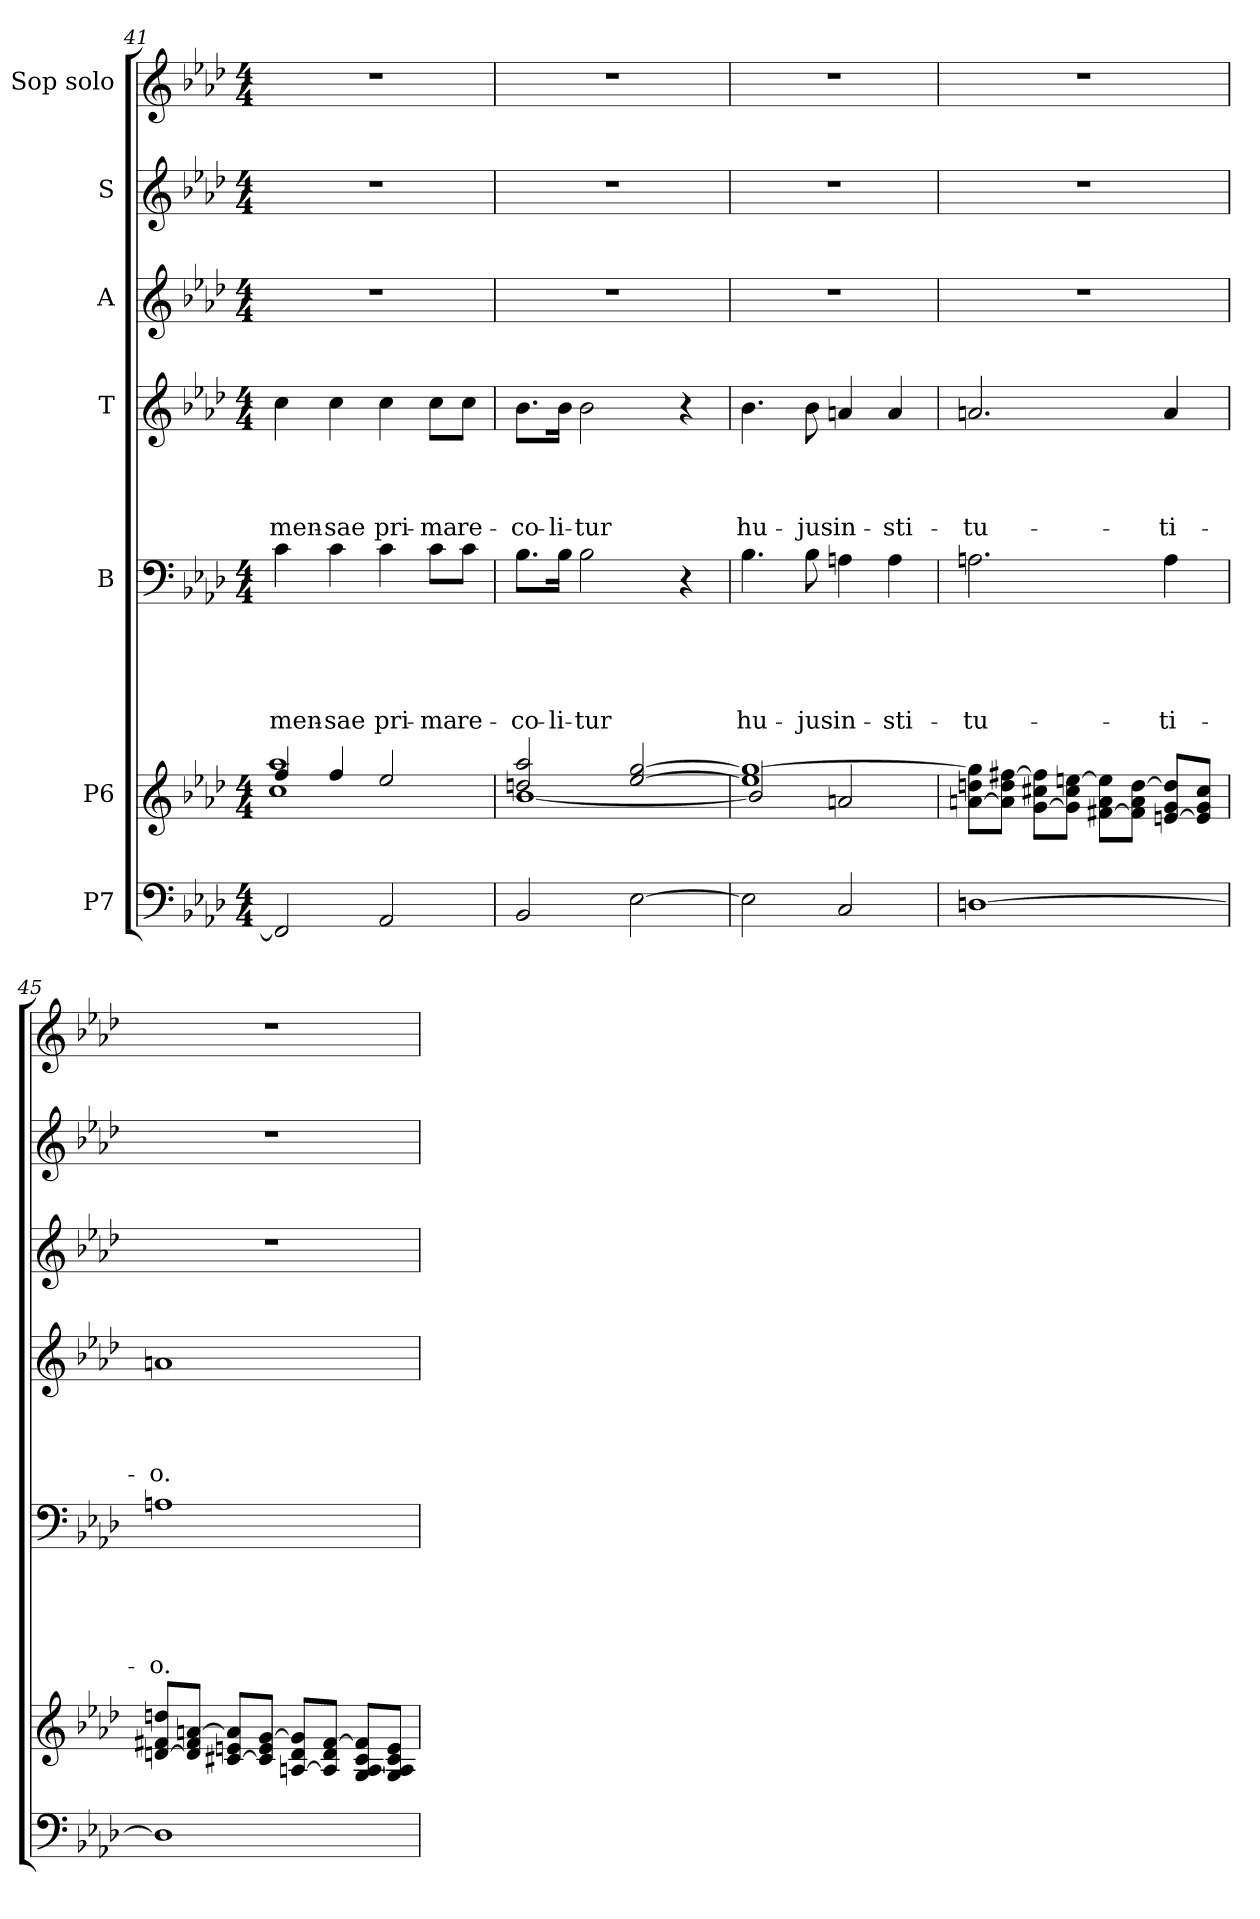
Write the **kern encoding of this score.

**kern	**kern	**kern	**text	**text	**text	**text	**text	**kern	**text	**text	**text	**text	**kern	**kern	**kern
*part7	*part6	*part5	*part5	*part5	*part5	*part5	*part5	*part4	*part4	*part4	*part4	*part4	*part3	*part2	*part1
*staff7	*staff6	*staff5	*staff5	*staff5	*staff5	*staff5	*staff5	*staff4	*staff4	*staff4	*staff4	*staff4	*staff3	*staff2	*staff1
*I"P7	*I"P6	*I"B	*	*	*	*	*	*I"T	*	*	*	*	*I"A	*I"S	*I"Sop solo
!!LO:PB:g=z
*clefF4	*clefG2	*clefF4	*	*	*	*	*	*clefG2	*	*	*	*	*clefG2	*clefG2	*clefG2
*k[b-e-a-d-]	*k[b-e-a-d-]	*k[b-e-a-d-]	*	*	*	*	*	*k[b-e-a-d-]	*	*	*	*	*k[b-e-a-d-]	*k[b-e-a-d-]	*k[b-e-a-d-]
*A-:	*A-:	*A-:	*	*	*	*	*	*A-:	*	*	*	*	*A-:	*A-:	*A-:
*M4/4	*M4/4	*M4/4	*	*	*	*	*	*M4/4	*	*	*	*	*M4/4	*M4/4	*M4/4
=41	=41	=41	=41	=41	=41	=41	=41	=41	=41	=41	=41	=41	=41	=41	=41
*^	*^	*	*	*	*	*	*	*	*	*	*	*	*	*	*
*	*	*	*^	*	*	*	*	*	*	*	*	*	*	*	*	*	*
!	!	!	!	!	!	!	!	!	!	!LO:LY:b	!	!	!	!	!LO:LY:b	!	!	!
2FF/]	1ryy	4ff/	1cc 1aa-	1ryy	4c\	.	.	.	.	men-	4cc\	.	.	.	men-	1r	1r	1r
!	!	!	!	!	!	!	!	!	!	!LO:LY:b	!	!	!	!	!LO:LY:b	!	!	!
.	.	4ff/	.	.	4c\	.	.	.	.	-sae	4cc\	.	.	.	-sae	.	.	.
!	!	!	!	!	!	!	!	!	!	!LO:LY:b	!	!	!	!	!LO:LY:b	!	!	!
2AA-/	.	2ee-/	.	.	4c\	.	.	.	.	pri-	4cc\	.	.	.	pri-	.	.	.
!	!	!	!	!	!	!	!	!	!	!LO:LY:b	!	!	!	!	!LO:LY:b	!	!	!
.	.	.	.	.	8c\L	.	.	.	.	-ma	8cc\L	.	.	.	-ma	.	.	.
!	!	!	!	!	!	!	!	!	!	!LO:LY:b	!	!	!	!	!LO:LY:b	!	!	!
.	.	.	.	.	8c\J	.	.	.	.	re-	8cc\J	.	.	.	re-	.	.	.
=42	=42	=42	=42	=42	=42	=42	=42	=42	=42	=42	=42	=42	=42	=42	=42	=42	=42	=42
!	!	!	!	!	!	!	!	!	!	!LO:LY:b	!	!	!	!	!LO:LY:b	!	!	!
2BB-/	1ryy	2ddn/ 2aa-/	[<1b-	1ryy	8.B-\L	.	.	.	.	-co-	8.b-\L	.	.	.	-co-	1r	1r	1r
!	!	!	!	!	!	!	!	!	!	!LO:LY:b	!	!	!	!	!LO:LY:b	!	!	!
.	.	.	.	.	16B-\Jk	.	.	.	.	-li-	16b-\Jk	.	.	.	-li-	.	.	.
!	!	!	!	!	!	!	!	!	!	!LO:LY:b	!	!	!	!	!LO:LY:b	!	!	!
.	.	.	.	.	2B-\	.	.	.	.	-tur	2b-\	.	.	.	-tur	.	.	.
[>2E-\	.	[<2ee-/ [>2gg/	.	.	.	.	.	.	.	.	.	.	.	.	.	.	.	.
.	.	.	.	.	4r	.	.	.	.	.	4r	.	.	.	.	.	.	.
=43	=43	=43	=43	=43	=43	=43	=43	=43	=43	=43	=43	=43	=43	=43	=43	=43	=43	=43
!	!	!	!	!	!	!	!	!	!	!LO:LY:b	!	!	!	!	!LO:LY:b	!	!	!
2E-\]	1ryy	1ee-] 1gg_	2b-/]	1ryy	4.B-\	.	.	.	.	hu-	4.b-\	.	.	.	hu-	1r	1r	1r
!	!	!	!	!	!	!	!	!	!	!LO:LY:b	!	!	!	!	!LO:LY:b	!	!	!
.	.	.	.	.	8B-\	.	.	.	.	-jus	8b-\	.	.	.	-jus	.	.	.
!	!	!	!	!	!	!	!	!	!	!LO:LY:b	!	!	!	!	!LO:LY:b	!	!	!
2C/	.	.	2an/	.	4An\	.	.	.	.	in-	4an/	.	.	.	in-	.	.	.
!	!	!	!	!	!	!	!	!	!	!LO:LY:b	!	!	!	!	!LO:LY:b	!	!	!
.	.	.	.	.	4A\	.	.	.	.	-sti-	4a/	.	.	.	-sti-	.	.	.
=44	=44	=44	=44	=44	=44	=44	=44	=44	=44	=44	=44	=44	=44	=44	=44	=44	=44	=44
!	!	!	!	!	!	!	!	!	!	!LO:LY:b	!	!	!	!	!LO:LY:b	!	!	!
[>1Dn	1ryy	[<8an\ 8ddn\ 8gg\]L	1ryy	1ryy	2.An\	.	.	.	.	-tu-	2.an/	.	.	.	-tu-	1r	1r	1r
.	.	8a\] 8dd\ [>8ff#X\J	.	.	.	.	.	.	.	.	.	.	.	.	.	.	.	.
.	.	[<8g\ 8cc#X\ 8ff#\]L	.	.	.	.	.	.	.	.	.	.	.	.	.	.	.	.
.	.	8g\] 8cc#\ [>8een\J	.	.	.	.	.	.	.	.	.	.	.	.	.	.	.	.
.	.	[<8f#X\ 8a\ 8ee\]L	.	.	.	.	.	.	.	.	.	.	.	.	.	.	.	.
.	.	8f#\] 8a\ [>8dd\J	.	.	.	.	.	.	.	.	.	.	.	.	.	.	.	.
!	!	!	!	!	!	!	!	!	!	!LO:LY:b	!	!	!	!	!LO:LY:b	!	!	!
.	.	[<8en/ 8g/ 8dd/]L	.	.	4A\	.	.	.	.	-ti-	4a/	.	.	.	-ti-	.	.	.
.	.	8e/] 8g/ 8cc#/J	.	.	.	.	.	.	.	.	.	.	.	.	.	.	.	.
!!LO:LB:g=z
=45	=45	=45	=45	=45	=45	=45	=45	=45	=45	=45	=45	=45	=45	=45	=45	=45	=45	=45
!	!	!	!	!	!	!	!	!	!	!LO:LY:b	!	!	!	!	!LO:LY:b	!	!	!
1D]	1ryy	[<8dn/ 8f#X/ 8ddn/L	1ryy	1ryy	1An	.	.	.	.	-o.	1an	.	.	.	-o.	1r	1r	1r
.	.	8d/] 8f#/ [>8an/J	.	.	.	.	.	.	.	.	.	.	.	.	.	.	.	.
.	.	[<8c#X/ 8en/ 8a/]L	.	.	.	.	.	.	.	.	.	.	.	.	.	.	.	.
.	.	8c#/] 8e/ [>8g/J	.	.	.	.	.	.	.	.	.	.	.	.	.	.	.	.
.	.	[<8An/ 8d/ 8g/]L	.	.	.	.	.	.	.	.	.	.	.	.	.	.	.	.
.	.	8A/] 8d/ [>8f#/J	.	.	.	.	.	.	.	.	.	.	.	.	.	.	.	.
.	.	[<8G/ 8A/ 8c#/ 8f#/]L	.	.	.	.	.	.	.	.	.	.	.	.	.	.	.	.
.	.	8G/] 8A/ 8c#/ 8e/J	.	.	.	.	.	.	.	.	.	.	.	.	.	.	.	.
*v	*v	*	*	*	*	*	*	*	*	*	*	*	*	*	*	*	*	*
*	*v	*v	*v	*	*	*	*	*	*	*	*	*	*	*	*	*	*
=	=	=	=	=	=	=	=	=	=	=	=	=	=	=	=
*-	*-	*-	*-	*-	*-	*-	*-	*-	*-	*-	*-	*-	*-	*-	*-
